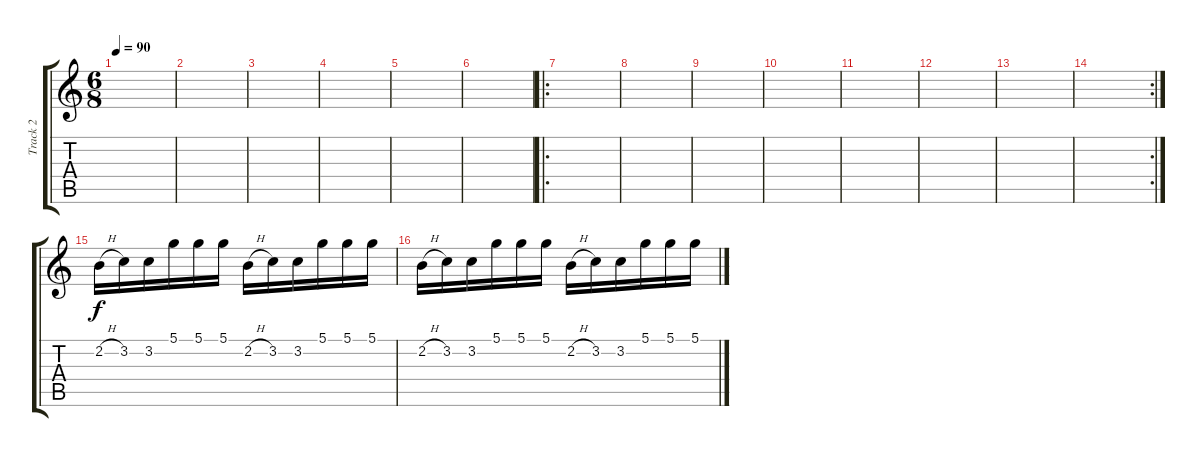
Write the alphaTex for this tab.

\track ("Track 2" "Track 2") {instrument acousticguitarnylon}
\staff {score tabs}
\tuning (D4 A3 F3 C3 G2 C2) {hide}
\ts (6 8)
\tempo 90
\clef g2
\ks c
|
|
|
|
|
|
\ro
|
|
|
|
|
|
|
\rc 2
|
2.2{h}.16 3.2.16 3.2.16 5.1.16 5.1.16 5.1.16 2.2{h}.16 3.2.16 3.2.16 5.1.16 5.1.16 5.1.16 |
2.2{h}.16 3.2.16 3.2.16 5.1.16 5.1.16 5.1.16 2.2{h}.16 3.2.16 3.2.16 5.1.16 5.1.16 5.1.16
